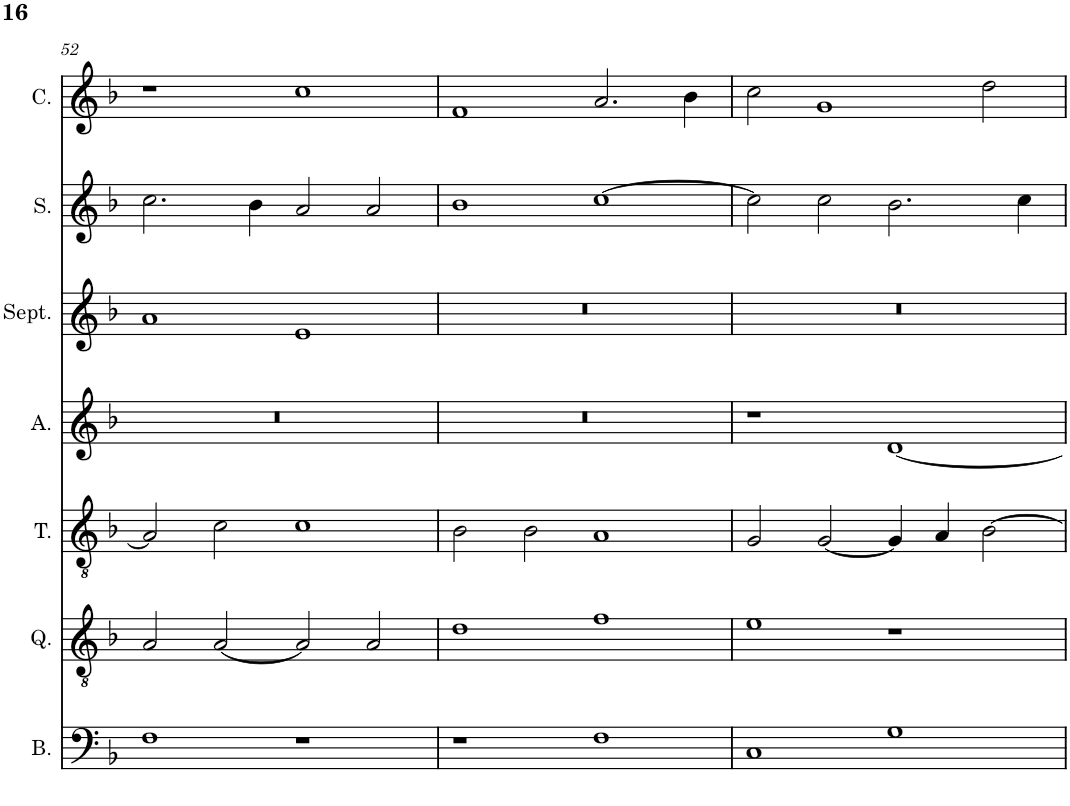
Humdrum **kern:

**kern	**kern	**kern	**kern	**kern	**kern	**kern
*part7	*part6	*part5	*part4	*part3	*part2	*part1
*staff7	*staff6	*staff5	*staff4	*staff3	*staff2	*staff1
*I"Bassus	*I"Quintus	*I"Tenor	*I"Altus	*I"Septimus	*I"Sextus	*I"Cantus
*I'B.	*I'Q.	*I'T.	*I'A.	*I'Sept.	*I'S.	*I'C.
!!LO:PB:g=z
*clefF4	*clefGv2	*clefGv2	*clefG2	*clefG2	*clefG2	*clefG2
*k[b-]	*k[b-]	*k[b-]	*k[b-]	*k[b-]	*k[b-]	*k[b-]
*F:	*F:	*F:	*F:	*F:	*F:	*F:
*M4/2	*M4/2	*M4/2	*M4/2	*M4/2	*M4/2	*M4/2
=52	=52	=52	=52	=52	=52	=52
1F	2A/	2A/]	0r	1a	2.cc\	1r
.	[2A/	2c\	.	.	.	.
.	.	.	.	.	4b-\	.
1r	2A/]	1c	.	1e	2a/	1cc
.	2A/	.	.	.	2a/	.
=53	=53	=53	=53	=53	=53	=53
1r	1d	2B-\	0r	0r	1b-	1f
.	.	2B-\	.	.	.	.
1F	1f	1A	.	.	[1cc	2.a/
.	.	.	.	.	.	4b-\
=54	=54	=54	=54	=54	=54	=54
1C	1e	2G/	1r	0r	2cc\]	2cc\
.	.	[2G/	.	.	2cc\	1g
1G	1r	4G/]	[1d	.	2.b-\	.
.	.	4A/	.	.	.	.
.	.	[2B-\	.	.	.	2dd\
.	.	.	.	.	4cc\	.
=	=	=	=	=	=	=
*-	*-	*-	*-	*-	*-	*-
